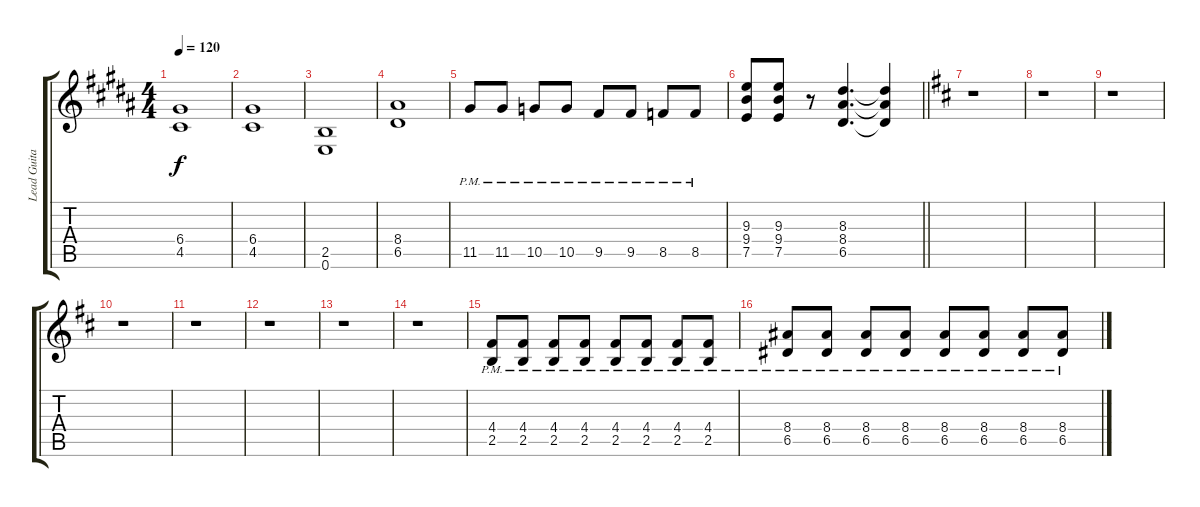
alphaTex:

\track ("Lead Guitar - Choi Jong Hun" "Lead Guita") {instrument overdrivenguitar}
\staff {score tabs}
\tuning (E4 B3 G3 D3 A2 E2) {hide}
\ts (4 4)
\tempo 120
\clef g2
\ks g#minor
(6.4 4.5).1{dy f} |
(6.4 4.5).1 |
(2.5 0.6).1 |
(8.4 6.5).1 |
11.5{pm}.8 11.5{pm}.8 10.5{pm}.8 10.5{pm}.8 9.5{pm}.8 9.5{pm}.8 8.5{pm}.8 8.5{pm}.8 |
\barLineRight lightlight
(9.3 9.4 7.5).8 (9.3 9.4 7.5).8 r.8 (8.3 8.4 6.5).4{d} (8.3{t} 8.4{t} 6.5{t}).4 |
\ks bminor
r.1 |
r.1 |
r.1 |
r.1 |
r.1 |
r.1 |
r.1 |
r.1 |
(4.4{pm} 2.5{pm}).8 (4.4{pm} 2.5{pm}).8 (4.4{pm} 2.5{pm}).8 (4.4{pm} 2.5{pm}).8 (4.4{pm} 2.5{pm}).8 (4.4{pm} 2.5{pm}).8 (4.4{pm} 2.5{pm}).8 (4.4{pm} 2.5{pm}).8 |
(8.4{pm} 6.5{pm}).8 (8.4{pm} 6.5{pm}).8 (8.4{pm} 6.5{pm}).8 (8.4{pm} 6.5{pm}).8 (8.4{pm} 6.5{pm}).8 (8.4{pm} 6.5{pm}).8 (8.4{pm} 6.5{pm}).8 (8.4{pm} 6.5{pm}).8
